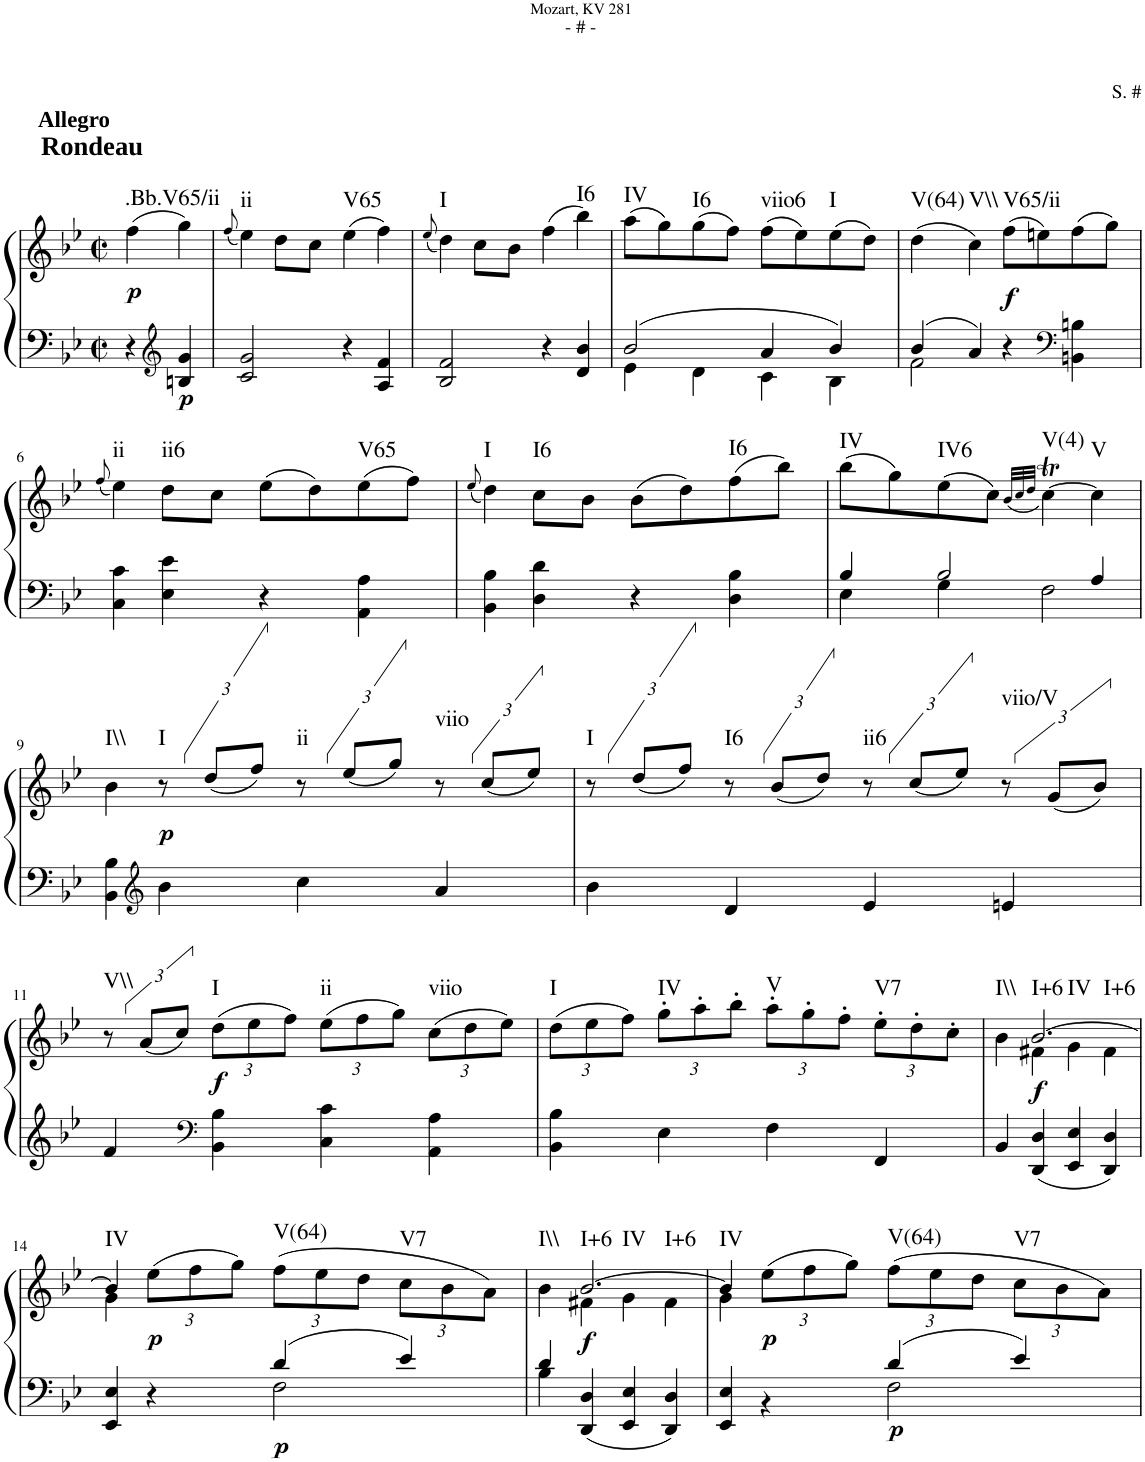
**kern	**kern	**dynam	**harte
*part1	*part1	*part1	*part1
*staff2	*staff1	*staff1/2	*
*I"Klavier linke Hand	*	*	*
*clefF4	*clefG2	*	*
*k[b-e-]	*k[b-e-]	*	*
*M2/2	*M2/2	*	*
*met(c|)	*met(c|)	*	*
=1	=1	=1	=1
!	!LO:TX:a:B:t=Rondeau	!	!
!	!LO:TX:a:B:t=Allegro	!	!
!	!	!LO:DY:b	!LO:H:kt=.Bb.V65/ii
4r	(4ff\	p	N
*clefG2	*	*	*
!	!	!LO:DY:b=2	!
4Bn/ 4g/	4gg\)	p	.
=2	=2	=2	=2
.	(8qff/	.	.
!	!	!	!LO:H:kt=ii
2c/ 2g/	4ee-\)	.	N
.	8dd\L	.	.
.	8cc\J	.	.
!	!	!	!LO:H:kt=V65
4r	(4ee-\	.	N
4A/ 4f/	4ff\)	.	.
=3	=3	=3	=3
.	(8qee-/	.	.
!	!	!	!LO:H:kt=I
2B-/ 2f/	4dd\)	.	N
.	8cc\L	.	.
.	8b-\J	.	.
4r	(4ff\	.	.
!	!	!	!LO:H:kt=I6
4d/ 4b-/	4bb-\)	.	N
=4	=4	=4	=4
*^	*	*	*
!	!	!	!	!LO:H:kt=IV
2b-/	4e-\	(8aa\L	.	N
.	.	8gg\)	.	.
!	!	!	!	!LO:H:kt=I6
.	4d\	(8gg\	.	N
.	.	8ff\J)	.	.
!	!	!	!	!LO:H:kt=viio6
4a/	4c\	(8ff\L	.	N
.	.	8ee-\)	.	.
!	!	!	!	!LO:H:kt=I
4b-/	4B-\	(8ee-\	.	N
.	.	8dd\J)	.	.
=5	=5	=5	=5	=5
!	!	!	!	!LO:H:kt=V(64)
4b-/	2f\	(4dd\	.	N
!	!	!	!	!LO:H:kt=V\\
4a/	.	4cc\)	.	N
!	!	!	!LO:DY:b	!LO:H:kt=V65/ii
4r	4ryy	(8ff\L	f	N
.	.	8een\)	.	.
*clefF4	*	*	*	*
4BBn\ 4Bn\	4ryy	(8ff\	.	.
.	.	8gg\J)	.	.
*v	*v	*	*	*
!!LO:LB:g=z
=6	=6	=6	=6
.	(8qff/	.	.
!	!	!	!LO:H:kt=ii
4C\ 4c\	4ee-\)	.	N
!	!	!	!LO:H:kt=ii6
4E-\ 4e-\	8dd\L	.	N
.	8cc\J	.	.
4r	(8ee-\L	.	.
.	8dd\)	.	.
!	!	!	!LO:H:kt=V65
4AA\ 4A\	(8ee-\	.	N
.	8ff\J)	.	.
=7	=7	=7	=7
.	(8qee-/	.	.
!	!	!	!LO:H:kt=I
4BB-\ 4B-\	4dd\)	.	N
!	!	!	!LO:H:kt=I6
4D\ 4d\	8cc\L	.	N
.	8b-\J	.	.
4r	(8b-\L	.	.
.	8dd\)	.	.
!	!	!	!LO:H:kt=I6
4D\ 4B-\	(8ff\	.	N
.	8bb-\J)	.	.
=8	=8	=8	=8
*^	*	*	*
!	!	!	!	!LO:H:kt=IV
4B-/	4E-\	(8bb-\L	.	N
.	.	8gg\)	.	.
!	!	!	!	!LO:H:kt=IV6
2B-/	4G\	(8ee-\	.	N
.	.	8cc\J)	.	.
.	.	(32qb-/LLL	.	.
.	.	32qcc/	.	.
.	.	32qdd/JJJ	.	.
!	!	!	!	!LO:H:kt=V(4)
.	2F\	[4ccT\)	.	N
!	!	!	!	!LO:H:kt=V
4A/	.	4cc\]	.	N
*v	*v	*	*	*
!!LO:LB:g=z
=9	=9	=9	=9
!	!	!	!LO:H:kt=I\\
4BB-\ 4B-\	4b-\	.	N
*clefG2	*	*	*
!	!	!LO:DY:b	!LO:H:kt=I
4b-\	12r	p	N
.	(12dd/L	.	.
.	12ff/J)	.	.
!	!	!	!LO:H:kt=ii
4cc\	12r	.	N
.	(12ee-/L	.	.
.	12gg/J)	.	.
!	!	!	!LO:H:kt=viio
4a/	12r	.	N
.	(12cc/L	.	.
.	12ee-/J)	.	.
=10	=10	=10	=10
!	!	!	!LO:H:kt=I
4b-\	12r	.	N
.	(12dd/L	.	.
.	12ff/J)	.	.
!	!	!	!LO:H:kt=I6
4d/	12r	.	N
.	(12b-/L	.	.
.	12dd/J)	.	.
!	!	!	!LO:H:kt=ii6
4e-/	12r	.	N
.	(12cc/L	.	.
.	12ee-/J)	.	.
!	!	!	!LO:H:kt=viio/V
4en/	12r	.	N
.	(12g/L	.	.
.	12b-/J)	.	.
!!LO:LB:g=z
=11	=11	=11	=11
!	!	!	!LO:H:kt=V\\
4f/	12r	.	N
.	(12a/L	.	.
.	12cc/J)	.	.
*clefF4	*	*	*
*	*Xbrackettup	*	*
!	!	!LO:DY:b	!LO:H:kt=I
4BB-\ 4B-\	(12dd\L	f	N
.	12ee-\	.	.
.	12ff\J)	.	.
!	!	!	!LO:H:kt=ii
4C\ 4c\	(12ee-\L	.	N
.	12ff\	.	.
.	12gg\J)	.	.
!	!	!	!LO:H:kt=viio
4AA\ 4A\	(12cc\L	.	N
.	12dd\	.	.
.	12ee-\J)	.	.
=12	=12	=12	=12
!	!	!	!LO:H:kt=I
4BB-\ 4B-\	(12dd\L	.	N
.	12ee-\	.	.
.	12ff\J)	.	.
!	!	!	!LO:H:kt=IV
4E-\	12gg'\L	.	N
.	12aa'\	.	.
.	12bb-'\J	.	.
!	!	!	!LO:H:kt=V
4F\	12aa'\L	.	N
.	12gg'\	.	.
.	12ff'\J	.	.
!	!	!	!LO:H:kt=V7
4FF/	12ee-'\L	.	N
.	12dd'\	.	.
.	12cc'\J	.	.
=13	=13	=13	=13
*	*^	*	*
!	!	!	!	!LO:H:kt=I\\
4BB-/	4b-\	4ryy	.	N
!	!	!	!LO:DY:b	!LO:H:n=1:kt=I+6
!	!	!	!	!LO:H:n=2:kt=IV
!	!	!	!	!LO:H:n=3:kt=I+6
4DD/ 4D/	[2.b-/	4f#X\	f	N N N
4EE-/ 4E-/	.	4g\	.	.
4DD/ 4D/	.	4f#\	.	.
!!LO:LB:g=z	!!
=14	=14	=14	=14	=14
*^	*	*	*	*
!	!	!	!	!	!LO:H:kt=IV
4EE-/ 4E-/	2ryy	4b-/]	4g\	.	N
!	!	!	!	!LO:DY:b	!
4r	.	(12ee-\L	2.ryy	p	.
.	.	12ff\	.	.	.
.	.	12gg\J)	.	.	.
!	!	!	!	!LO:DY:b=2	!LO:H:kt=V(64)
4d/	2F\	(12ff\L	.	p	N
.	.	12ee-\	.	.	.
.	.	12dd\J	.	.	.
!	!	!	!	!	!LO:H:kt=V7
4e-/	.	12cc\L	.	.	N
.	.	12b-\	.	.	.
.	.	12a\J)	.	.	.
=15	=15	=15	=15	=15	=15
!	!	!	!	!	!LO:H:kt=I\\
4d/	4B-\	4b-\	4ryy	.	N
!	!	!	!	!LO:DY:b	!LO:H:n=1:kt=I+6
!	!	!	!	!	!LO:H:n=2:kt=IV
!	!	!	!	!	!LO:H:n=3:kt=I+6
4ryy	4DD/ 4D/	[2.b-/	4f#X\	f	N N N
2ryy	4EE-/ 4E-/	.	4g\	.	.
.	4DD/ 4D/	.	4f#\	.	.
=16	=16	=16	=16	=16	=16
!	!	!	!	!	!LO:H:kt=IV
2ryy	4EE-/ 4E-/	4b-/]	4g\	.	N
!	!	!	!	!LO:DY:b	!
.	4r	(12ee-\L	2.ryy	p	.
.	.	12ff\	.	.	.
.	.	12gg\J)	.	.	.
!	!	!	!	!LO:DY:b=2	!LO:H:kt=V(64)
4d/	2F\	(12ff\L	.	p	N
.	.	12ee-\	.	.	.
.	.	12dd\J	.	.	.
!	!	!	!	!	!LO:H:kt=V7
4e-/	.	12cc\L	.	.	N
.	.	12b-\	.	.	.
.	.	12a\J)	.	.	.
*v	*v	*	*	*	*
*	*v	*v	*	*
=	=	=	=
*-	*-	*-	*-
